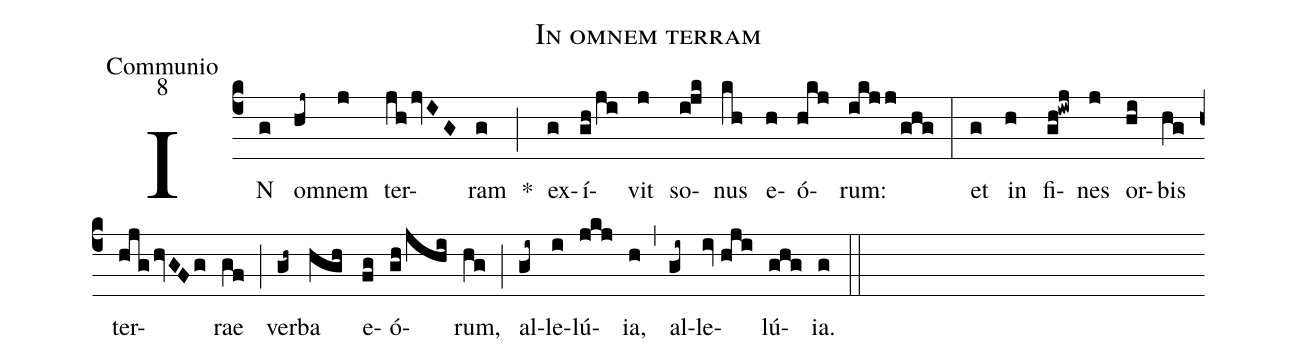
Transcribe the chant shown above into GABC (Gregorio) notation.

name:In omnem terram;
office-part:Communio;
mode:8;
%%
(c4) IN(g) o(hj~)mnem(j) ter(jhjvIG)ram(g) *(;) ex(g)í(gh/ji)vit(j) so(i!jk)nus(kh) e(h)ó(hkj)rum:(ikjj/ghg) (:) et(g) in(h) fi(gh!iwj)nes(j) or(hi)bis(hg) ter(hjghvGFg)rae(gf) (;) ver(gh~)ba(hgh) e(fg)ó(gh/jhi)rum,(hg) (;) al(gi~)le(i)lú(jkj)ia,(h) (,) al(gi~)le(iv//hji)lú(ghg)ia.(g) (::)
